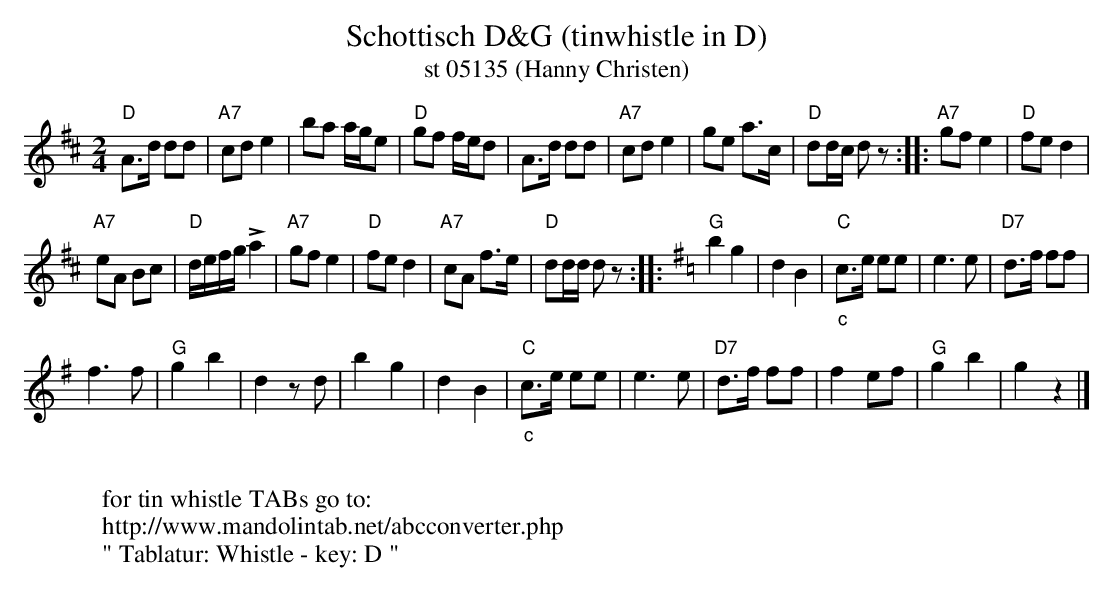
X:1
T:Schottisch D&G (tinwhistle in D)
T: st 05135 (Hanny Christen)
M:2/4
L:1/8
K:D %%MIDI gchordon
"D"A>d dd | "A7"cde2 | ba a/2g/2e | "D"gf f/2e/2d | A>d dd | "A7"cde2 | ge a>c | "D"dd/2c/2 dz ::"A7"gfe2 | "D"fed2 |
"A7"eA Bc | "D"d/2e/2f/2g/2 !>!a2 | "A7"gfe2 | "D"fed2 | "A7"cA f>e | "D"dd/2d/2 dz :: [K:G] "G"b2g2 | d2B2 | "C""_c"c>e ee | e3e | "D7"d>f ff |
f3f | "G"g2b2 | d2zd | b2g2 | d2B2 | "C""_c"c>e ee | e3e | "D7"d>f ff | f2 ef | "G"g2b2 | g2z2 |]
W:
W: for tin whistle TABs go to:
W: http://www.mandolintab.net/abcconverter.php
W: " Tablatur: Whistle - key: D "
